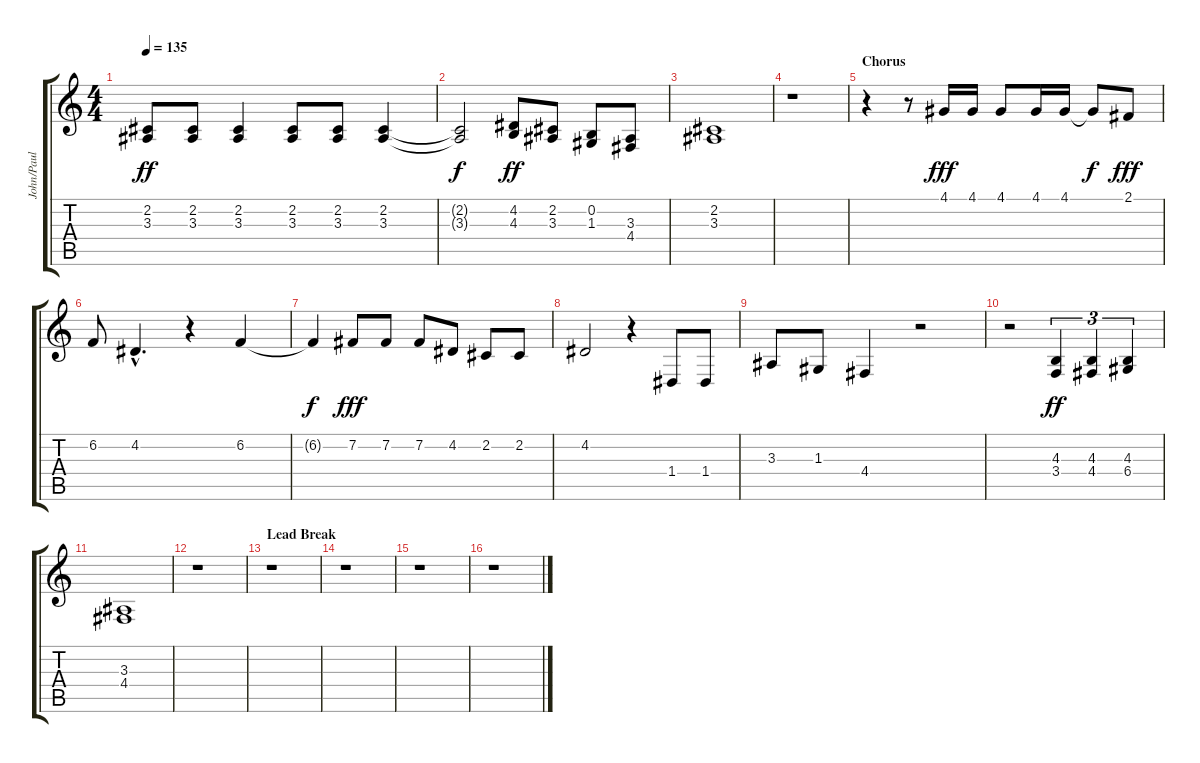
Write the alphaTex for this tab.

\track ("John/Paul Vocals" "John/Paul ") {instrument altosax}
\staff {score tabs}
\tuning (E4 B3 G3 D3 A2 E2) {hide}
\ts (4 4)
\tempo 135
\clef g2
\ks c
(2.2 3.3).8{dy ff} (2.2 3.3).8 (2.2 3.3).4 (2.2 3.3).8 (2.2 3.3).8 (2.2 3.3).4 |
(2.2{t} 3.3{t}).2{dy f} (4.2 4.3).8{dy ff} (2.2 3.3).8 (0.2 1.3).8 (3.3 4.4).8 |
(2.2 3.3).1 |
r.1 |
\section ("" "Chorus")
r.4 r.8 4.1.16{txt " " dy fff} 4.1.16 4.1.8{txt " "} 4.1.16 4.1.16 4.1{t}.8{dy f} 2.1.8{txt " " dy fff} |
6.2.8{txt " "} 4.2{hac}.4{d txt " "} r.4 6.2.4{txt " "} |
6.2{t}.4{dy f} 7.2.8{txt " " dy fff} 7.2.8 7.2.8{txt " "} 4.2.8 2.2.8{txt " "} 2.2.8 |
4.2.2{txt " "} r.4 1.4.8{txt " "} 1.4.8 |
3.3.8{txt " "} 1.3.8 4.4.4{txt " "} r.2 |
r.2 (4.3 3.4).4{tu (3 2) dy ff} (4.3 4.4).4{tu (3 2)} (4.3 6.4).4{tu (3 2)} |
(3.3 4.4).1 |
r.1 |
\section ("" "Lead Break")
r.1 |
r.1 |
r.1 |
r.1
